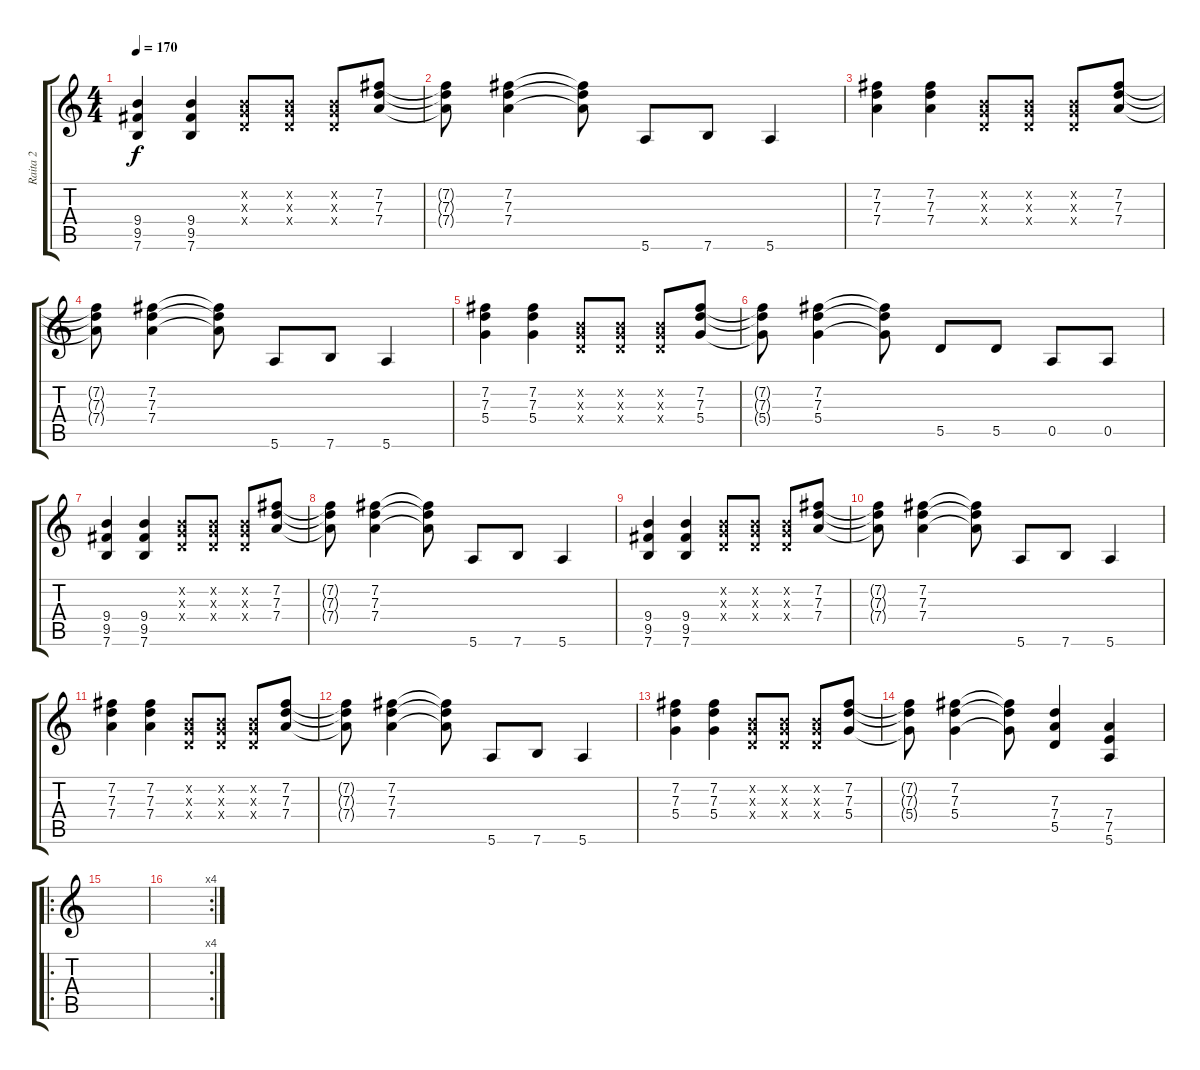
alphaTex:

\track ("Raita 2" "Raita 2") {instrument distortionguitar}
\staff {score tabs}
\tuning (E4 B3 G3 D3 A2 E2) {hide}
\ts (4 4)
\tempo 170
\clef g2
\ks c
(9.4 9.5 7.6).4{dy f} (9.4 9.5 7.6).4 (0.2{x} 0.3{x} 0.4{x}).8 (0.2{x} 0.3{x} 0.4{x}).8 (0.2{x} 0.3{x} 0.4{x}).8 (7.2 7.3 7.4).8 |
(7.2{t} 7.3{t} 7.4{t}).8 (7.2 7.3 7.4).4 (7.2{t} 7.3{t} 7.4{t}).8 5.6.8 7.6.8 5.6.4 |
(7.2 7.3 7.4).4 (7.2 7.3 7.4).4 (0.2{x} 0.3{x} 0.4{x}).8 (0.2{x} 0.3{x} 0.4{x}).8 (0.2{x} 0.3{x} 0.4{x}).8 (7.2 7.3 7.4).8 |
(7.2{t} 7.3{t} 7.4{t}).8 (7.2 7.3 7.4).4 (7.2{t} 7.3{t} 7.4{t}).8 5.6.8 7.6.8 5.6.4 |
(7.2 7.3 5.4).4 (7.2 7.3 5.4).4 (0.2{x} 0.3{x} 0.4{x}).8 (0.2{x} 0.3{x} 0.4{x}).8 (0.2{x} 0.3{x} 0.4{x}).8 (7.2 7.3 5.4).8 |
(7.2{t} 7.3{t} 5.4{t}).8 (7.2 7.3 5.4).4 (7.2{t} 7.3{t} 5.4{t}).8 5.5.8 5.5.8 0.5.8 0.5.8 |
(9.4 9.5 7.6).4{volume 16} (9.4 9.5 7.6).4 (0.2{x} 0.3{x} 0.4{x}).8 (0.2{x} 0.3{x} 0.4{x}).8 (0.2{x} 0.3{x} 0.4{x}).8 (7.2 7.3 7.4).8 |
(7.2{t} 7.3{t} 7.4{t}).8 (7.2 7.3 7.4).4 (7.2{t} 7.3{t} 7.4{t}).8 5.6.8 7.6.8 5.6.4 |
(9.4 9.5 7.6).4 (9.4 9.5 7.6).4 (0.2{x} 0.3{x} 0.4{x}).8 (0.2{x} 0.3{x} 0.4{x}).8 (0.2{x} 0.3{x} 0.4{x}).8 (7.2 7.3 7.4).8 |
(7.2{t} 7.3{t} 7.4{t}).8 (7.2 7.3 7.4).4 (7.2{t} 7.3{t} 7.4{t}).8 5.6.8 7.6.8 5.6.4 |
(7.2 7.3 7.4).4 (7.2 7.3 7.4).4 (0.2{x} 0.3{x} 0.4{x}).8 (0.2{x} 0.3{x} 0.4{x}).8 (0.2{x} 0.3{x} 0.4{x}).8 (7.2 7.3 7.4).8 |
(7.2{t} 7.3{t} 7.4{t}).8 (7.2 7.3 7.4).4 (7.2{t} 7.3{t} 7.4{t}).8 5.6.8 7.6.8 5.6.4 |
(7.2 7.3 5.4).4 (7.2 7.3 5.4).4 (0.2{x} 0.3{x} 0.4{x}).8 (0.2{x} 0.3{x} 0.4{x}).8 (0.2{x} 0.3{x} 0.4{x}).8 (7.2 7.3 5.4).8 |
(7.2{t} 7.3{t} 5.4{t}).8 (7.2 7.3 5.4).4 (7.2{t} 7.3{t} 5.4{t}).8 (7.3 7.4 5.5).4 (7.4 7.5 5.6).4 |
\ro
|
\rc 4
